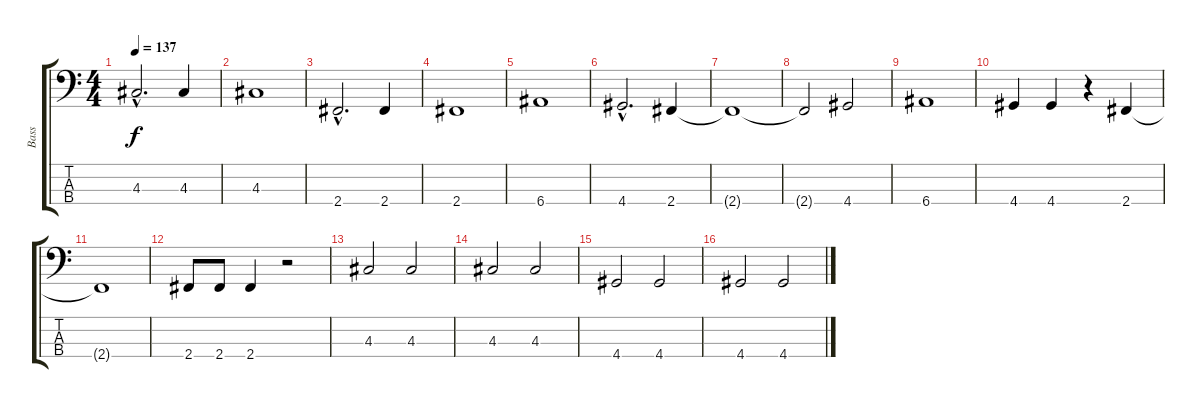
\track ("Bass" "Bass") {instrument electricbasspick}
\staff {score tabs}
\tuning (G2 D2 A1 E1) {hide}
\ts (4 4)
\tempo 137
\clef f4
\ks c
4.3{hac}.2{d dy f} 4.3.4 |
4.3.1 |
2.4{hac}.2{d} 2.4.4 |
2.4.1 |
6.4.1 |
4.4{hac}.2{d} 2.4.4 |
2.4{t}.1 |
2.4{t}.2 4.4.2 |
6.4.1 |
4.4.4 4.4.4 r.4 2.4.4 |
2.4{t}.1 |
2.4.8 2.4.8 2.4.4 r.2 |
4.3.2 4.3.2 |
4.3.2 4.3.2 |
4.4.2 4.4.2 |
4.4.2 4.4.2
